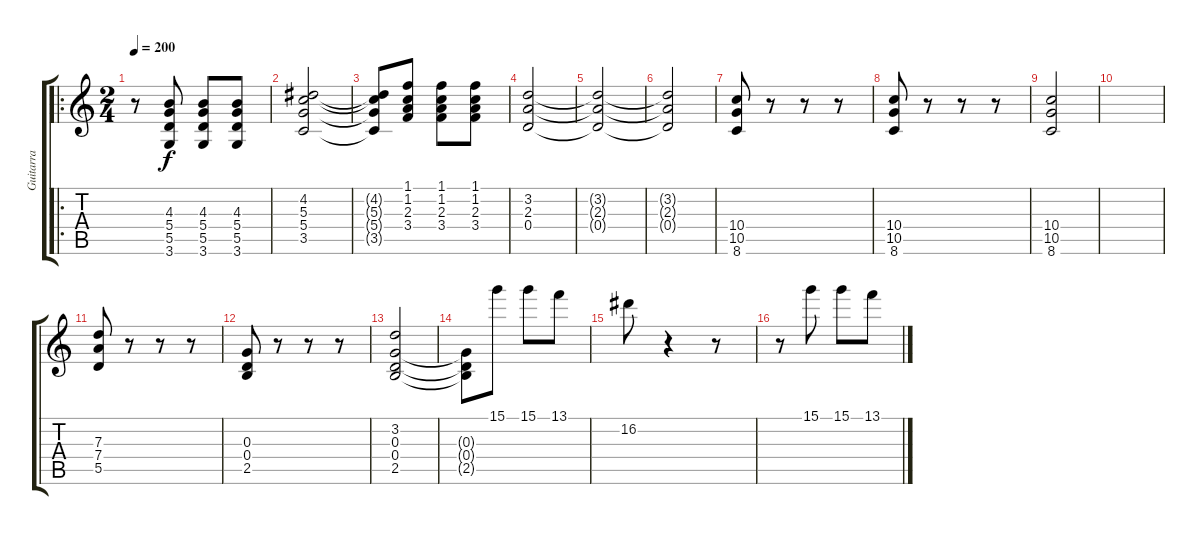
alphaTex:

\track ("Guitarra" "Guitarra") {instrument distortionguitar}
\staff {score tabs}
\tuning (E4 B3 G3 D3 A2 E2) {hide}
\ro
\ts (2 4)
\tempo 200
\clef g2
\ks c
r.8{dy f instrument distortionguitar} (4.3 5.4 5.5 3.6).8 (4.3 5.4 5.5 3.6).8 (4.3 5.4 5.5 3.6).8 |
(4.2 5.3 5.4 3.5).2 |
(4.2{t} 5.3{t} 5.4{t} 3.5{t}).8 (1.1 1.2 2.3 3.4).8 (1.1 1.2 2.3 3.4).8 (1.1 1.2 2.3 3.4).8 |
(3.2 2.3 0.4).2 |
(3.2{t} 2.3{t} 0.4{t}).2 |
(3.2{t} 2.3{t} 0.4{t}).2 |
(10.4 10.5 8.6).8 r.8 r.8 r.8 |
(10.4 10.5 8.6).8 r.8 r.8 r.8 |
(10.4 10.5 8.6).2 |
|
(7.3 7.4 5.5).8 r.8 r.8 r.8 |
(0.3 0.4 2.5).8 r.8 r.8 r.8 |
(3.2 0.3 0.4 2.5).2 |
(0.3{t} 0.4{t} 2.5{t}).8 15.1.8 15.1.8 13.1.8 |
16.2.8 r.4 r.8 |
r.8 15.1.8 15.1.8 13.1.8
